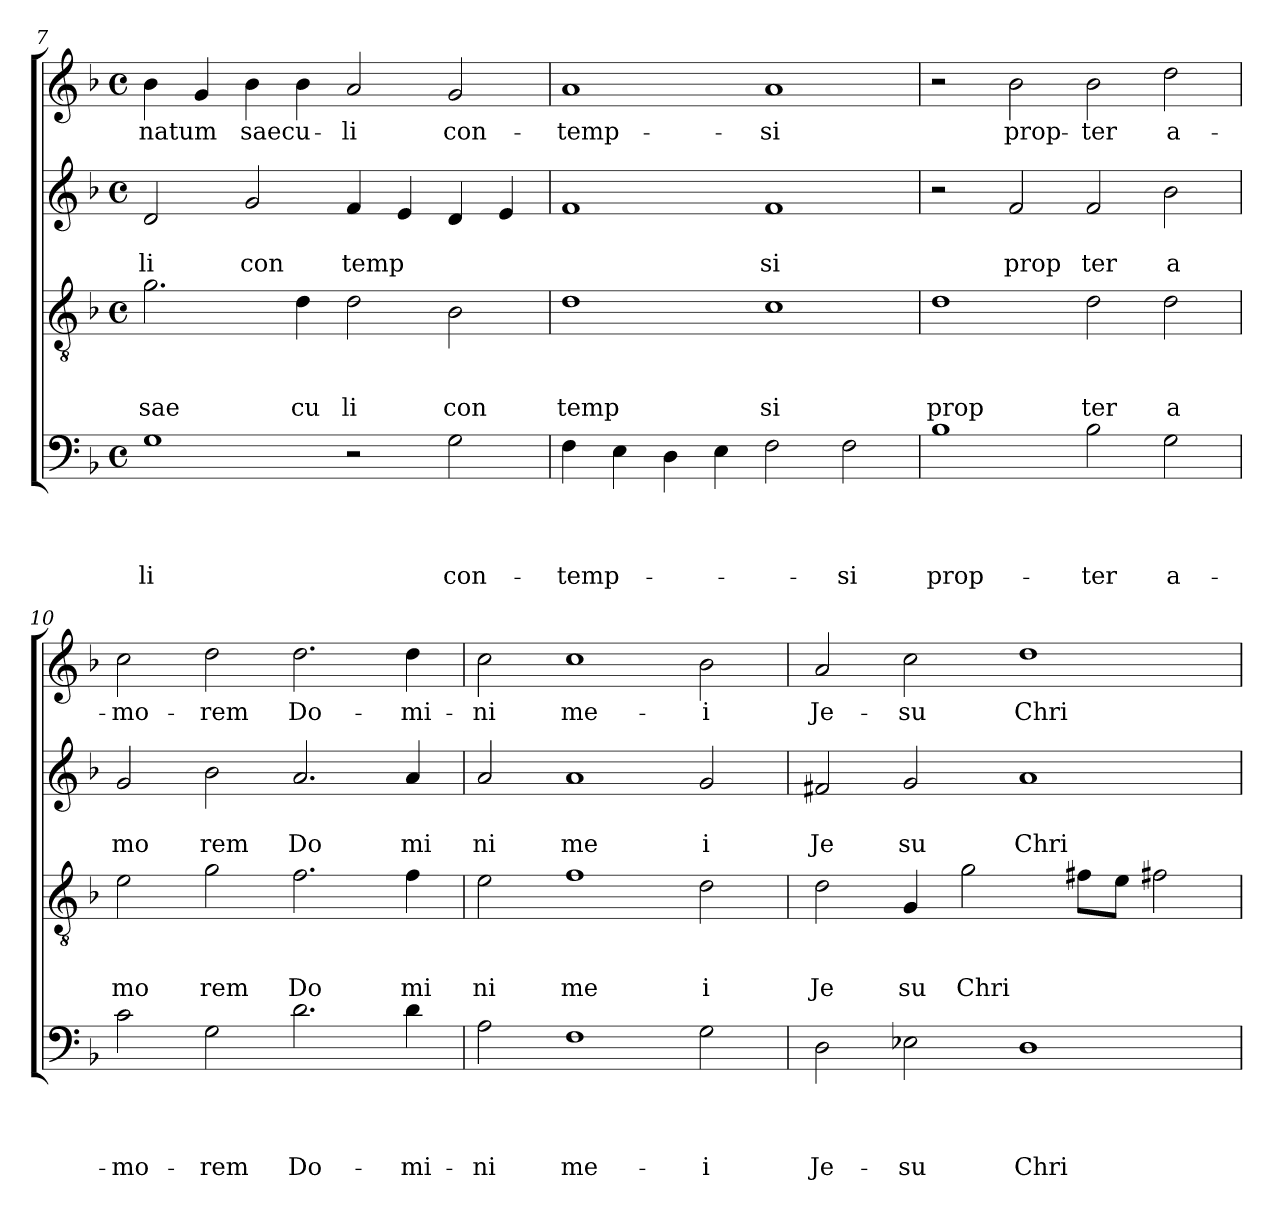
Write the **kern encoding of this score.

**kern	**text	**text	**text	**text	**kern	**text	**text	**text	**kern	**text	**text	**kern	**text
*part4	*part4	*part4	*part4	*part4	*part3	*part3	*part3	*part3	*part2	*part2	*part2	*part1	*part1
*staff4	*staff4	*staff4	*staff4	*staff4	*staff3	*staff3	*staff3	*staff3	*staff2	*staff2	*staff2	*staff1	*staff1
*clefF4	*	*	*	*	*clefGv2	*	*	*	*clefG2	*	*	*clefG2	*
*k[b-]	*	*	*	*	*k[b-]	*	*	*	*k[b-]	*	*	*k[b-]	*
*F:	*	*	*	*	*F:	*	*	*	*F:	*	*	*F:	*
*M4/4	*	*	*	*	*M4/4	*	*	*	*M4/4	*	*	*M4/4	*
*met(c)	*	*	*	*	*met(c)	*	*	*	*met(c)	*	*	*met(c)	*
=7	=7	=7	=7	=7	=7	=7	=7	=7	=7	=7	=7	=7	=7
!	!	!	!	!LO:LY:b	!	!	!	!LO:LY:b	!	!	!LO:LY:b	!	!LO:LY:b
1G	.	.	.	-li	2.g\	.	.	sae	2d/	.	li	4b-\	-natum
.	.	.	.	.	.	.	.	.	.	.	.	4g/	.
!	!	!	!	!	!	!	!	!	!	!	!LO:LY:b	!	!LO:LY:b
.	.	.	.	.	.	.	.	.	2g/	.	con	4b-\	saecu-
!	!	!	!	!	!	!	!	!LO:LY:b	!	!	!	!	!
.	.	.	.	.	4d\	.	.	cu	.	.	.	4b-\	.
!	!	!	!	!	!	!	!	!LO:LY:b	!	!	!LO:LY:b	!	!LO:LY:b
2r	.	.	.	.	2d\	.	.	li	4f/	.	temp	2a/	-li
.	.	.	.	.	.	.	.	.	4e/	.	.	.	.
!	!	!	!	!LO:LY:b	!	!	!	!LO:LY:b	!	!	!	!	!LO:LY:b
2G\	.	.	.	con-	2B-\	.	.	con	4d/	.	.	2g/	con-
.	.	.	.	.	.	.	.	.	4e/	.	.	.	.
=8	=8	=8	=8	=8	=8	=8	=8	=8	=8	=8	=8	=8	=8
!	!	!	!	!LO:LY:b	!	!	!	!LO:LY:b	!	!	!	!	!LO:LY:b
4F\	.	.	.	-temp-	1d	.	.	temp	1f	.	.	1a	-temp-
4E\	.	.	.	.	.	.	.	.	.	.	.	.	.
4D\	.	.	.	.	.	.	.	.	.	.	.	.	.
4E\	.	.	.	.	.	.	.	.	.	.	.	.	.
!	!	!	!	!	!	!	!	!LO:LY:b	!	!	!LO:LY:b	!	!LO:LY:b
2F\	.	.	.	.	1c	.	.	si	1f	.	si	1a	-si
!	!	!	!	!LO:LY:b	!	!	!	!	!	!	!	!	!
2F\	.	.	.	-si	.	.	.	.	.	.	.	.	.
!!LO:LB:g=z
=9	=9	=9	=9	=9	=9	=9	=9	=9	=9	=9	=9	=9	=9
!	!	!	!	!LO:LY:b	!	!	!	!LO:LY:b	!	!	!	!	!
1B-	.	.	.	prop-	1d	.	.	prop	2r	.	.	2r	.
!	!	!	!	!	!	!	!	!	!	!	!LO:LY:b	!	!LO:LY:b
.	.	.	.	.	.	.	.	.	2f/	.	prop	2b-\	prop-
!	!	!	!	!LO:LY:b	!	!	!	!LO:LY:b	!	!	!LO:LY:b	!	!LO:LY:b
2B-\	.	.	.	-ter	2d\	.	.	ter	2f/	.	ter	2b-\	-ter
!	!	!	!	!LO:LY:b	!	!	!	!LO:LY:b	!	!	!LO:LY:b	!	!LO:LY:b
2G\	.	.	.	a-	2d\	.	.	a	2b-\	.	a	2dd\	a-
=10	=10	=10	=10	=10	=10	=10	=10	=10	=10	=10	=10	=10	=10
!	!	!	!	!LO:LY:b	!	!	!	!LO:LY:b	!	!	!LO:LY:b	!	!LO:LY:b
2c\	.	.	.	-mo-	2e\	.	.	mo	2g/	.	mo	2cc\	-mo-
!	!	!	!	!LO:LY:b	!	!	!	!LO:LY:b	!	!	!LO:LY:b	!	!LO:LY:b
2G\	.	.	.	-rem	2g\	.	.	rem	2b-\	.	rem	2dd\	-rem
!	!	!	!	!LO:LY:b	!	!	!	!LO:LY:b	!	!	!LO:LY:b	!	!LO:LY:b
2.d\	.	.	.	Do-	2.f\	.	.	Do	2.a/	.	Do	2.dd\	Do-
!	!	!	!	!LO:LY:b	!	!	!	!LO:LY:b	!	!	!LO:LY:b	!	!LO:LY:b
4d\	.	.	.	-mi-	4f\	.	.	mi	4a/	.	mi	4dd\	-mi-
=11	=11	=11	=11	=11	=11	=11	=11	=11	=11	=11	=11	=11	=11
!	!	!	!	!LO:LY:b	!	!	!	!LO:LY:b	!	!	!LO:LY:b	!	!LO:LY:b
2A\	.	.	.	-ni	2e\	.	.	ni	2a/	.	ni	2cc\	-ni
!	!	!	!	!LO:LY:b	!	!	!	!LO:LY:b	!	!	!LO:LY:b	!	!LO:LY:b
1F	.	.	.	me-	1f	.	.	me	1a	.	me	1cc	me-
!	!	!	!	!LO:LY:b	!	!	!	!LO:LY:b	!	!	!LO:LY:b	!	!LO:LY:b
2G\	.	.	.	-i	2d\	.	.	i	2g/	.	i	2b-\	-i
=12	=12	=12	=12	=12	=12	=12	=12	=12	=12	=12	=12	=12	=12
!	!	!	!	!LO:LY:b	!	!	!	!LO:LY:b	!	!	!LO:LY:b	!	!LO:LY:b
2D\	.	.	.	Je-	2d\	.	.	Je	2f#X/	.	Je	2a/	Je-
!	!	!	!	!LO:LY:b	!	!	!	!LO:LY:b	!	!	!LO:LY:b	!	!LO:LY:b
2E-X\	.	.	.	-su	4G/	.	.	su	2g/	.	su	2cc\	-su
!	!	!	!	!	!	!	!	!LO:LY:b	!	!	!	!	!
.	.	.	.	.	2g\	.	.	Chri	.	.	.	.	.
!	!	!	!	!LO:LY:b	!	!	!	!	!	!	!LO:LY:b	!	!LO:LY:b
1D	.	.	.	Chri-	.	.	.	.	1a	.	Chri	1dd	Chri-
.	.	.	.	.	8f#X\L	.	.	.	.	.	.	.	.
.	.	.	.	.	8e\J	.	.	.	.	.	.	.	.
.	.	.	.	.	2f#X\	.	.	.	.	.	.	.	.
=	=	=	=	=	=	=	=	=	=	=	=	=	=
*-	*-	*-	*-	*-	*-	*-	*-	*-	*-	*-	*-	*-	*-
